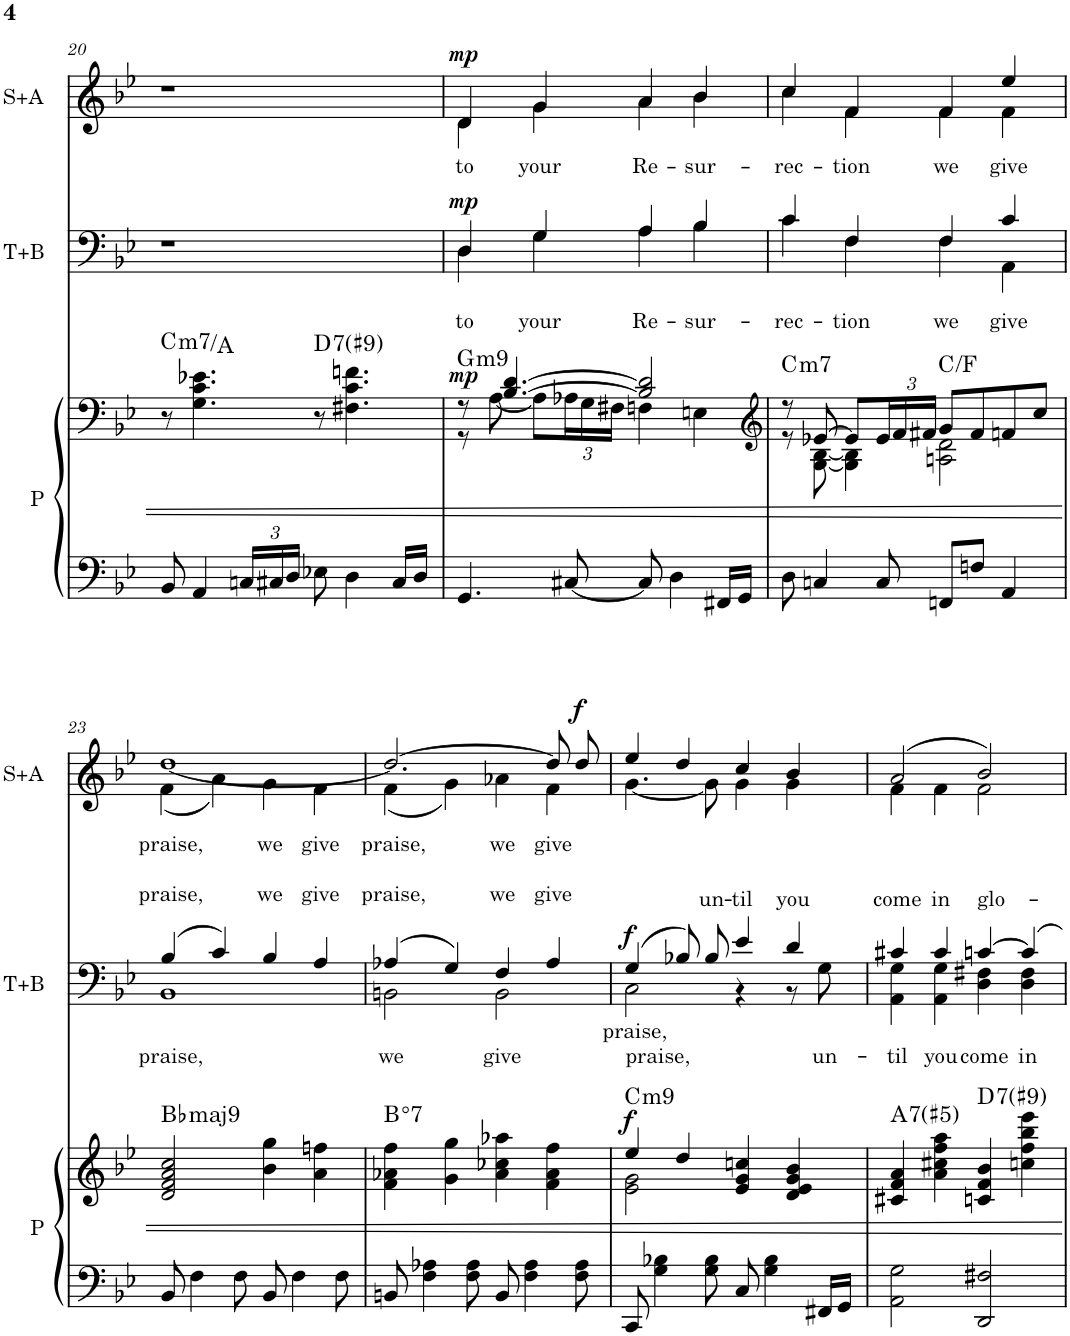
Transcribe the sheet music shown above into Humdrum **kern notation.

**kern	**kern	**dynam	**harte	**kern	**text	**text	**dynam	**kern	**text	**text	**text	**text	**dynam
*part3	*part3	*part3	*part3	*part2	*part2	*part2	*part2	*part1	*part1	*part1	*part1	*part1	*part1
*staff4	*staff3	*staff3/4	*	*staff2	*staff2	*staff2	*staff2	*staff1	*staff1	*staff1	*staff1	*staff1	*staff1
*I"P	*	*	*	*I"T+B	*	*	*	*I"S+A	*	*	*	*	*
*I'P	*	*	*	*I'T+B	*	*	*	*I'S+A	*	*	*	*	*
!!LO:PB:g=z
*clefF4	*clefF4	*	*	*clefF4	*	*	*	*clefG2	*	*	*	*	*
*k[b-e-]	*k[b-e-]	*	*	*k[b-e-]	*	*	*	*k[b-e-]	*	*	*	*	*
*B-:	*B-:	*	*	*B-:	*	*	*	*B-:	*	*	*	*	*
*M4/4	*M4/4	*	*	*M4/4	*	*	*	*M4/4	*	*	*	*	*
=20	=20	=20	=20	=20	=20	=20	=20	=20	=20	=20	=20	=20	=20
!	!	!	!LO:H:kt=m7	!	!	!	!	!	!	!	!	!	!
8BB-/	8r	.	C:min7/6	1r	.	.	.	1r	.	.	.	.	.
4AA/	4.G\ 4.c\ 4.e-X\	.	.	.	.	.	.	.	.	.	.	.	.
*Xbrackettup	*	*	*	*	*	*	*	*	*	*	*	*	*
24Cn/LL	.	.	.	.	.	.	.	.	.	.	.	.	.
24C#X/	.	.	.	.	.	.	.	.	.	.	.	.	.
24D/JJ	.	.	.	.	.	.	.	.	.	.	.	.	.
!	!	!	!LO:H:kt=7	!	!	!	!	!	!	!	!	!	!
8E-X\	8r	.	D:7	.	.	.	.	.	.	.	.	.	.
4D\	4.F#X\ 4.c\ 4.fn\	.	.	.	.	.	.	.	.	.	.	.	.
16C#/LL	.	.	.	.	.	.	.	.	.	.	.	.	.
16D/JJ	.	.	.	.	.	.	.	.	.	.	.	.	.
=21	=21	=21	=21	=21	=21	=21	=21	=21	=21	=21	=21	=21	=21
*	*^	*	*	*^	*	*	*	*	*	*	*	*	*
!	!	!	!LO:DY:a	!LO:H:kt=m9	!	!	!	!LO:LY:b	!LO:DY:a	!	!	!LO:LY:b	!	!	!LO:DY:a
*	*	*	*	*	*	*	*	*	*	*^	*	*	*	*	*
4.GG/	8r	8r	mp	G:min9	4D/	4D\	.	to	mp	4d/	4d\	.	to	.	.	mp
.	[8A\	[4.B-/ [4.d/	.	.	.	.	.	.	.	.	.	.	.	.	.	.
!	!	!	!	!	!	!	!	!LO:LY:b	!	!	!	!	!LO:LY:b	!	!	!
.	8A\L]	.	.	.	4G/	4G\	.	your	.	4g/	4g\	.	your	.	.	.
*	*Xbrackettup	*	*	*	*	*	*	*	*	*	*	*	*	*	*	*
[8C#X/	24A-X\L	.	.	.	.	.	.	.	.	.	.	.	.	.	.	.
.	24G\	.	.	.	.	.	.	.	.	.	.	.	.	.	.	.
.	24F#X\JJ	.	.	.	.	.	.	.	.	.	.	.	.	.	.	.
!	!	!	!	!	!	!	!	!LO:LY:b	!	!	!	!	!LO:LY:b	!	!	!
8C#/]	4Fn\	2B-/] 2d/]	.	.	4A/	4A\	.	Re-	.	4a/	4a\	.	Re-	.	.	.
4D\	.	.	.	.	.	.	.	.	.	.	.	.	.	.	.	.
!	!	!	!	!	!	!	!	!LO:LY:b	!	!	!	!	!LO:LY:b	!	!	!
.	4En\	.	.	.	4B-/	4B-\	.	-sur-	.	4b-/	4b-\	.	-sur-	.	.	.
16FF#X/LL	.	.	.	.	.	.	.	.	.	.	.	.	.	.	.	.
16GG/JJ	.	.	.	.	.	.	.	.	.	.	.	.	.	.	.	.
=22	=22	=22	=22	=22	=22	=22	=22	=22	=22	=22	=22	=22	=22	=22	=22	=22
*	*clefG2	*	*	*	*	*	*	*	*	*	*	*	*	*	*	*
!	!	!	!	!LO:H:kt=m7	!	!	!	!LO:LY:b	!	!	!	!	!LO:LY:b	!	!	!
8D\	8r	8r	.	C:min7	4c/	4c\	.	-rec-	.	4cc/	4cc\	.	-rec-	.	.	.
4Cn/	[8G\ [8B-\	[8e-X/	.	.	.	.	.	.	.	.	.	.	.	.	.	.
!	!	!	!	!	!	!	!	!LO:LY:b	!	!	!	!	!LO:LY:b	!	!	!
.	4G\] 4B-\]	8e-/L]	.	.	4F/	4F\	.	-tion	.	4f/	4f\	.	-tion	.	.	.
8C/	.	24e-/L	.	.	.	.	.	.	.	.	.	.	.	.	.	.
.	.	24f/	.	.	.	.	.	.	.	.	.	.	.	.	.	.
.	.	24f#X/JJ	.	.	.	.	.	.	.	.	.	.	.	.	.	.
!	!	!	!	!	!	!	!	!LO:LY:b	!	!	!	!	!LO:LY:b	!	!	!
8FFn/L	2An\ 2d\	8g/L	.	C:maj	4F/	4F\	.	we	.	4f/	4f\	.	we	.	.	.
8Fn/J	.	8f#/	.	.	.	.	.	.	.	.	.	.	.	.	.	.
!	!	!	!	!	!	!	!	!LO:LY:b	!	!	!	!	!LO:LY:b	!	!	!
4AA/	.	8fn/	.	.	4c/	4AA\	.	give	.	4ee-/	4f\	.	give	.	.	.
.	.	8cc/J	.	.	.	.	.	.	.	.	.	.	.	.	.	.
!!LO:LB:g=z	!!
=23	=23	=23	=23	=23	=23	=23	=23	=23	=23	=23	=23	=23	=23	=23	=23	=23
!	!	!	!	!LO:H:kt=maj9	!	!	!	!LO:LY:b	!	!	!	!	!LO:LY:b	!	!LO:LY:b	!
*	*v	*v	*	*	*	*	*	*	*	*	*	*	*	*	*	*
8BB-/	2d/ 2f/ 2a/ 2cc/	.	Bb:maj9	(>4B-/	1BB-	.	praise,	.	(<4f\	[1dd	.	praise,	.	praise,	.
4F\	.	.	.	.	.	.	.	.	.	.	.	.	.	.	.
.	.	.	.	4c/)	.	.	.	.	4a\)	.	.	.	.	.	.
8F\	.	.	.	.	.	.	.	.	.	.	.	.	.	.	.
!	!	!	!	!	!	!	!	!	!	!	!	!LO:LY:b	!	!LO:LY:b	!
8BB-/	4b-\ 4gg\	.	.	4B-/	.	.	.	.	4g\	.	.	we	.	we	.
4F\	.	.	.	.	.	.	.	.	.	.	.	.	.	.	.
!	!	!	!	!	!	!	!	!	!	!	!	!LO:LY:b	!	!LO:LY:b	!
.	4a\ 4ffn\	.	.	4A/	.	.	.	.	4f\	.	.	give	.	give	.
8F\	.	.	.	.	.	.	.	.	.	.	.	.	.	.	.
=24	=24	=24	=24	=24	=24	=24	=24	=24	=24	=24	=24	=24	=24	=24	=24
!	!	!	!LO:H:kt=°	!	!	!	!LO:LY:b	!	!	!	!	!LO:LY:b	!	!LO:LY:b	!
8BBn/	4f\ 4a-X\ 4ff\	.	.	(>4A-X/	2BBn\	.	we	.	(<4f\	2.dd/_	.	praise,	.	praise,	.
4F\ 4A-X\	.	.	.	.	.	.	.	.	.	.	.	.	.	.	.
.	4g\ 4gg\	.	.	4G/)	.	.	.	.	4g\)	.	.	.	.	.	.
8F\ 8A-\	.	.	.	.	.	.	.	.	.	.	.	.	.	.	.
!	!	!	!	!	!	!	!LO:LY:b	!	!	!	!	!LO:LY:b	!	!LO:LY:b	!
8BB/	4a-\ 4cc-X\ 4aa-X\	.	.	4F/	2BB\	.	give	.	4a-X\	.	.	we	.	we	.
4F\ 4A-\	.	.	.	.	.	.	.	.	.	.	.	.	.	.	.
!	!	!	!	!	!	!	!	!	!	!	!	!LO:LY:b	!	!LO:LY:b	!
.	4f\ 4a-\ 4ff\	.	.	4A-/	.	.	.	.	4f\	8dd/L]	.	give	.	give	.
!	!	!	!	!	!	!	!	!	!	!	!	!	!	!	!LO:DY:a
8F\ 8A-\	.	.	.	.	.	.	.	.	.	8dd/J	.	.	.	.	f
=25	=25	=25	=25	=25	=25	=25	=25	=25	=25	=25	=25	=25	=25	=25	=25
*	*^	*	*	*	*	*	*	*	*	*	*	*	*	*	*
!	!	!	!	!	!	!	!	!LO:LY:b	!	!	!	!	!	!	!	!
!	!	!	!LO:DY:a	!LO:H:kt=m9	!	!	!LO:LY:b	!	!LO:DY:a	!	!	!	!	!	!	!
8CC/	2e-\ 2g\	4ee-/	f	C:min9	(>4G/	2C\	praise,	praise,	f	[4.g\	4ee-/	.	.	.	.	.
4G\ 4B-X\	.	.	.	.	.	.	.	.	.	.	.	.	.	.	.	.
.	.	4dd/	.	.	8B-X/L)	.	.	.	.	.	4dd/	.	.	.	.	.
!	!	!	!	!	!	!	!	!LO:LY:a	!	!	!	!	!	!	!	!
8G\ 8B-\	.	.	.	.	8B-/J	.	.	un-	.	8g\]	.	.	.	.	.	.
!	!	!	!	!	!	!	!	!LO:LY:a	!	!	!	!	!	!	!	!
8C/	2ryy	4e-/ 4g/ 4ccn/	.	.	4e-/	4r	.	-til	.	4g\	4cc/	.	.	.	.	.
4G\ 4B-\	.	.	.	.	.	.	.	.	.	.	.	.	.	.	.	.
!	!	!	!	!	!	!	!	!LO:LY:a	!	!	!	!	!	!	!	!
.	.	4d/ 4e-/ 4g/ 4b-/	.	.	4d/	8r	.	you	.	4g\	4b-/	.	.	.	.	.
!	!	!	!	!	!	!	!	!LO:LY:b	!	!	!	!	!	!	!	!
16FF#X/LL	.	.	.	.	.	8G\	.	un-	.	.	.	.	.	.	.	.
16GG/JJ	.	.	.	.	.	.	.	.	.	.	.	.	.	.	.	.
*	*v	*v	*	*	*	*	*	*	*	*	*	*	*	*	*	*
=26	=26	=26	=26	=26	=26	=26	=26	=26	=26	=26	=26	=26	=26	=26	=26
!	!	!	!	!	!	!	!LO:LY:a	!	!	!	!	!	!	!	!
!	!	!	!LO:H:kt=7	!	!	!	!LO:LY:b	!	!	!	!	!	!	!	!
2AA\ 2G\	4c#X/ 4f/ 4a/	.	A:7	4c#X/	4AA\ 4G\	.	-til	.	4f\	(>2a/	.	.	.	.	.
!	!	!	!	!	!	!	!LO:LY:a	!	!	!	!	!	!	!	!
!	!	!	!	!	!	!	!LO:LY:b	!	!	!	!	!	!	!	!
.	4a\ 4cc#X\ 4ff\ 4aa\	.	.	4c#/	4AA\ 4G\	.	you	.	4f\	.	.	.	.	.	.
!	!	!	!	!	!	!	!LO:LY:a	!	!	!	!	!	!	!	!
!	!	!	!LO:H:kt=7	!	!	!	!LO:LY:b	!	!	!	!	!	!	!	!
2DD/ 2F#X/	4cn/ 4f/ 4b-/	.	D:7	[4cn/	4D\ 4F#X\	.	come	.	2f\	2b-/)	.	.	.	.	.
!	!	!	!	!	!	!	!LO:LY:b	!	!	!	!	!	!	!	!
.	4ccn\ 4ff\ 4bb-\ 4eee-\	.	.	4c/]	4D\ 4F#\	.	in	.	.	.	.	.	.	.	.
*	*	*	*	*v	*v	*	*	*	*	*	*	*	*	*	*
*	*	*	*	*	*	*	*	*v	*v	*	*	*	*	*
=	=	=	=	=	=	=	=	=	=	=	=	=	=
*-	*-	*-	*-	*-	*-	*-	*-	*-	*-	*-	*-	*-	*-
